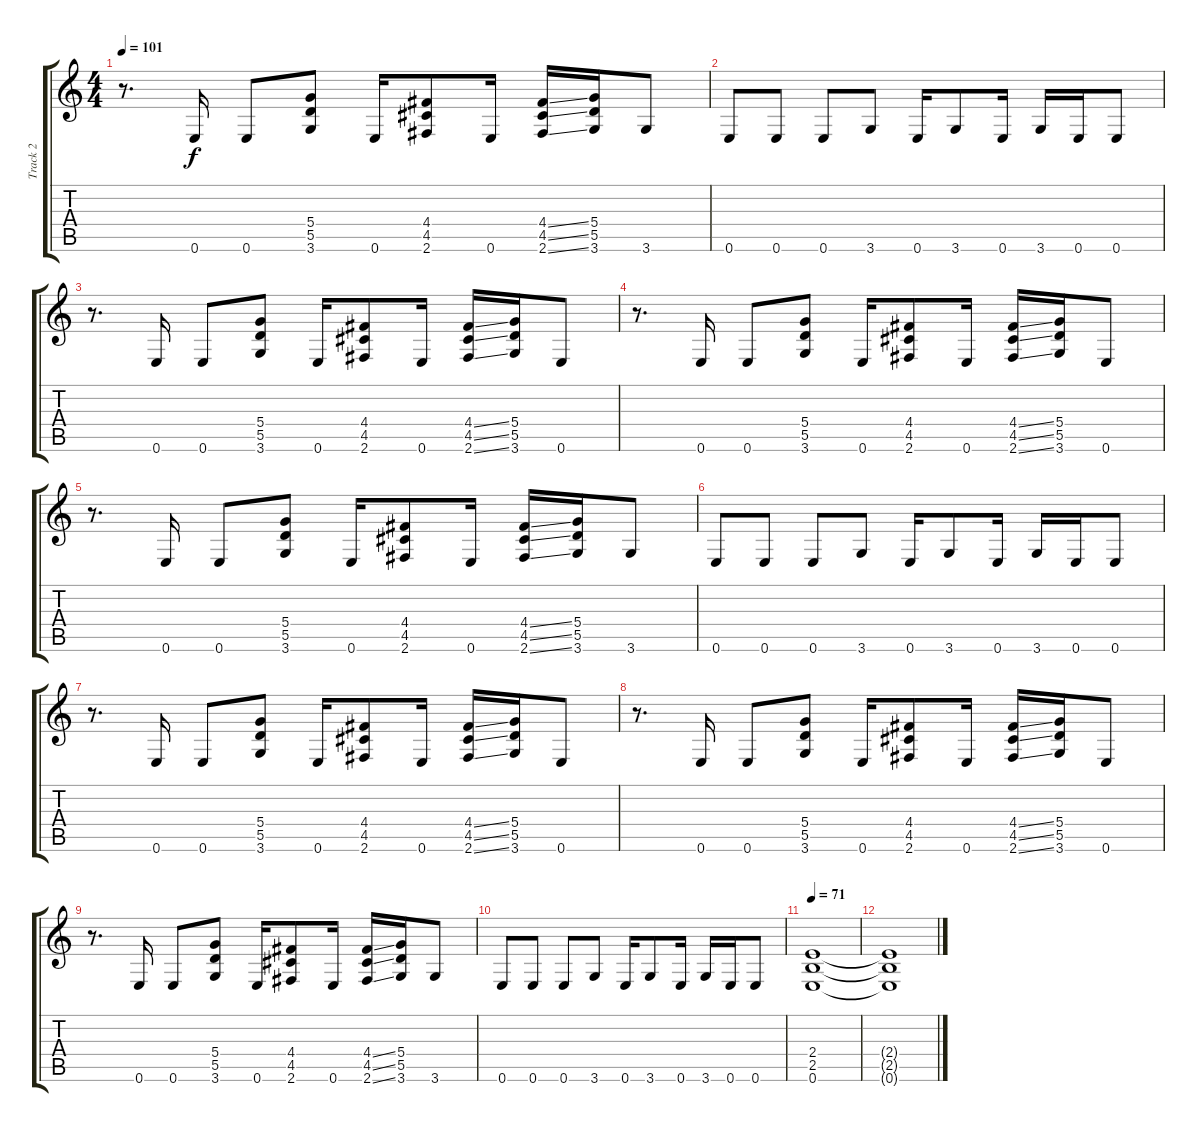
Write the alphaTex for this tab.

\track ("Track 2" "Track 2") {instrument distortionguitar}
\staff {score tabs}
\tuning (E4 B3 G3 D3 A2 E2) {hide}
\ts (4 4)
\tempo 101
\clef g2
\ks c
r.8{d dy f} 0.6.16 0.6.8 (5.4 5.5 3.6).8 0.6.16 (4.4 4.5 2.6).8 0.6.16 (4.4{ss} 4.5{ss} 2.6{ss}).16 (5.4 5.5 3.6).16 3.6.8 |
0.6.8 0.6.8 0.6.8 3.6.8 0.6.16 3.6.8 0.6.16 3.6.16 0.6.16 0.6.8 |
r.8{d} 0.6.16 0.6.8 (5.4 5.5 3.6).8 0.6.16 (4.4 4.5 2.6).8 0.6.16 (4.4{ss} 4.5{ss} 2.6{ss}).16 (5.4 5.5 3.6).16 0.6.8 |
r.8{d} 0.6.16 0.6.8 (5.4 5.5 3.6).8 0.6.16 (4.4 4.5 2.6).8 0.6.16 (4.4{ss} 4.5{ss} 2.6{ss}).16 (5.4 5.5 3.6).16 0.6.8 |
r.8{d} 0.6.16 0.6.8 (5.4 5.5 3.6).8 0.6.16 (4.4 4.5 2.6).8 0.6.16 (4.4{ss} 4.5{ss} 2.6{ss}).16 (5.4 5.5 3.6).16 3.6.8 |
0.6.8 0.6.8 0.6.8 3.6.8 0.6.16 3.6.8 0.6.16 3.6.16 0.6.16 0.6.8 |
r.8{d} 0.6.16 0.6.8 (5.4 5.5 3.6).8 0.6.16 (4.4 4.5 2.6).8 0.6.16 (4.4{ss} 4.5{ss} 2.6{ss}).16 (5.4 5.5 3.6).16 0.6.8 |
r.8{d} 0.6.16 0.6.8 (5.4 5.5 3.6).8 0.6.16 (4.4 4.5 2.6).8 0.6.16 (4.4{ss} 4.5{ss} 2.6{ss}).16 (5.4 5.5 3.6).16 0.6.8 |
r.8{d} 0.6.16 0.6.8 (5.4 5.5 3.6).8 0.6.16 (4.4 4.5 2.6).8 0.6.16 (4.4{ss} 4.5{ss} 2.6{ss}).16 (5.4 5.5 3.6).16 3.6.8 |
0.6.8 0.6.8 0.6.8 3.6.8 0.6.16 3.6.8 0.6.16 3.6.16 0.6.16 0.6.8 |
\tempo 71
(2.4 2.5 0.6).1{volume 0} |
(2.4{t} 2.5{t} 0.6{t}).1
